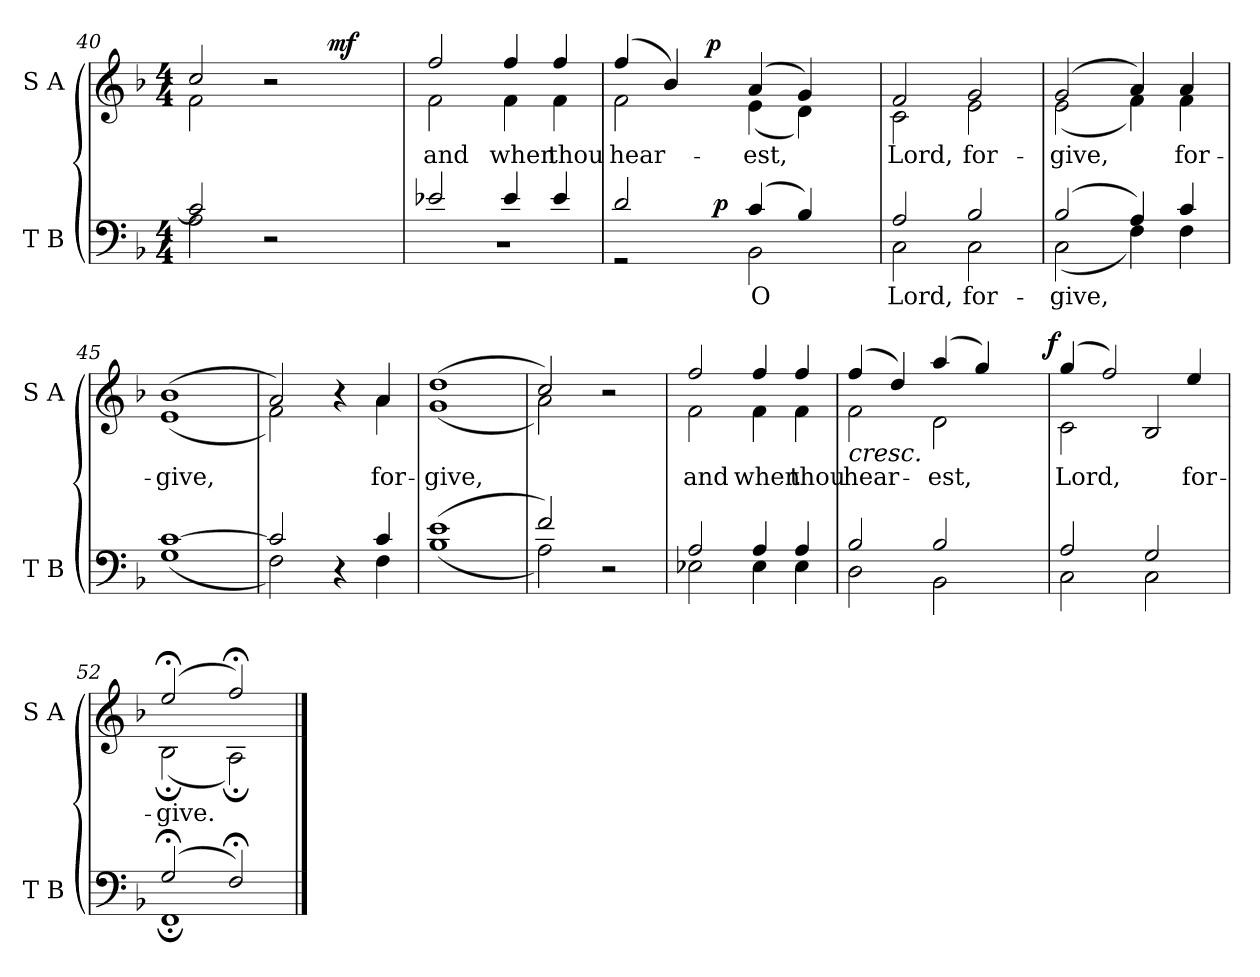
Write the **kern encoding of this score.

**kern	**text	**dynam	**kern	**text	**dynam
*part2	*part2	*part2	*part1	*part1	*part1
*staff2	*staff2	*staff2	*staff1	*staff1	*staff1
*I"T B	*	*	*I"S A	*	*
*I'T B	*	*	*I'S A	*	*
*clefF4	*	*	*clefG2	*	*
*k[b-]	*	*	*k[b-]	*	*
*F:	*	*	*F:	*	*
*M4/4	*	*	*M4/4	*	*
=40	=40	=40	=40	=40	=40
*^	*	*	*^	*	*
*	*	*	*	*	*^	*	*
2ci/]	2Ai\	.	.	2cci/	2fi\	2ryy	.	.
2r	2ryy	.	.	2r	2ryy	8ryy	.	.
.	.	.	.	.	.	16ryy	.	.
.	.	.	.	.	.	128ryy	.	.
.	.	.	.	.	.	256ryy	.	.
.	.	.	.	.	.	1024ryy	.	.
.	.	.	.	.	.	4ryy	.	mf
.	.	.	.	.	.	32ryy	.	.
.	.	.	.	.	.	64ryy	.	.
.	.	.	.	.	.	512.ryy	.	.
*	*	*	*	*v	*v	*v	*	*
=41	=41	=41	=41	=41	=41	=41
*	*	*	*	*^	*	*
*	*	*	*	*	*^	*	*
!	!	!	!	!	!	!	!LO:LY:b:color=#000000	!
*	*	*	*	*	*v	*v	*	*
2e-Xi/	1r	.	.	2ffi/	2fi\	and	.
!	!	!	!	!	!	!LO:LY:b:color=#000000	!
4e-i/	.	.	.	4ffi/	4fi\	when	.
!	!	!	!	!	!	!LO:LY:b:color=#000000	!
4e-i/	.	.	.	4ffi/	4fi\	thou	.
*	*	*	*	*v	*v	*	*
=42	=42	=42	=42	=42	=42	=42
*	*	*	*	*^	*	*
!	!	!	!	!	!	!LO:LY:b:color=#000000	!
*	*^	*	*	*	*^	*	*
2di/	2r	4ryy	.	.	(4ffi/	2fi\	4ryy	hear-	.
.	.	16ryy	.	.	4b-i/)	.	16ryy	.	.
.	.	32ryy	.	.	.	.	32ryy	.	.
.	.	64ryy	.	.	.	.	128ryy	.	.
.	.	.	.	.	.	.	1024ryy	.	.
.	.	.	.	.	.	.	2ryy	.	p
.	.	1024ryy	.	.	.	.	.	.	.
.	.	2ryy	.	p	.	.	.	.	.
!	!	!	!LO:LY:b:color=#000000	!	!	!	!	!	!
!	!	!	!	!	!	!	!	!LO:LY:b:color=#000000	!
(4ci/	2BB-i\	.	O	.	(4ai/	(4ei\	.	-est,	.
4B-i/)	.	.	.	.	4gi/)	4di\)	.	.	.
.	.	.	.	.	.	.	8ryy	.	.
.	.	8ryy	.	.	.	.	.	.	.
.	.	.	.	.	.	.	64ryy	.	.
.	.	128...ryy	.	.	.	.	.	.	.
.	.	.	.	.	.	.	256..ryy	.	.
*v	*v	*v	*	*	*	*	*	*	*
*	*	*	*v	*v	*v	*	*
=43	=43	=43	=43	=43	=43
*^	*	*	*^	*	*
*	*^	*	*	*	*^	*	*
!	!	!	!LO:LY:b:color=#000000	!	!	!	!	!	!
*	*v	*v	*	*	*	*	*	*	*
*	*	*	*	*v	*v	*v	*	*
*	*^	*	*	*^	*	*
*	*	*	*	*	*	*^	*	*
!	!	!	!	!	!	!	!	!LO:LY:b:color=#000000	!
*	*v	*v	*	*	*	*	*	*	*
*	*	*	*	*	*v	*v	*	*
2Ai/	2Ci\	Lord,	.	2fi/	2ci\	Lord,	.
!	!	!LO:LY:b:color=#000000	!	!	!	!	!
!	!	!	!	!	!	!LO:LY:b:color=#000000	!
2B-i/	2Ci\	for-	.	2gi/	2ei\	for-	.
=44	=44	=44	=44	=44	=44	=44	=44
!	!	!LO:LY:b:color=#000000	!	!	!	!	!
!	!	!	!	!	!	!LO:LY:b:color=#000000	!
(2B-i/	(2Ci\	-give,	.	(2gi/	(2ei\	-give,	.
4Ai/)	4Fi\)	.	.	4ai/)	4fi\)	.	.
!	!	!	!	!	!	!LO:LY:b:color=#000000	!
4ci/	4Fi\	.	.	4ai/	4fi\	for-	.
=45	=45	=45	=45	=45	=45	=45	=45
!	!	!	!	!	!	!LO:LY:b:color=#000000	!
[1ci	(1Gi	.	.	(1b-i	(1ei	-give,	.
!!LO:LB:g=z	!!
=46	=46	=46	=46	=46	=46	=46	=46
2ci/]	2Fi\)	.	.	2ai/)	2fi\)	.	.
4r	4ryy	.	.	4r	4ryy	.	.
!	!	!	!	!	!	!LO:LY:b:color=#000000	!
4ci/	4Fi\	.	.	4ai/	4ai\	for-	.
=47	=47	=47	=47	=47	=47	=47	=47
!	!	!	!	!	!	!LO:LY:b:color=#000000	!
(1ei	(1B-i	.	.	(1ddi	(1gi	-give,	.
=48	=48	=48	=48	=48	=48	=48	=48
2fi/)	2Ai\)	.	.	2cci/)	2ai\)	.	.
2r	2ryy	.	.	2r	2ryy	.	.
=49	=49	=49	=49	=49	=49	=49	=49
!	!	!	!	!	!	!LO:LY:b:color=#000000	!
2Ai/	2E-Xi\	.	.	2ffi/	2fi\	and	.
!	!	!	!	!	!	!LO:LY:b:color=#000000	!
4Ai/	4E-i\	.	.	4ffi/	4fi\	when	.
!	!	!	!	!	!	!LO:LY:b:color=#000000	!
4Ai/	4E-i\	.	.	4ffi/	4fi\	thou	.
*	*	*	*	*v	*v	*	*
=50	=50	=50	=50	=50	=50	=50
*	*	*	*	*^	*	*
!	!	!	!	!LO:TX:b:i:t=cresc.	!	!	!
!	!	!	!	!	!	!LO:LY:b:color=#000000	!
*	*	*	*	*	*^	*	*
2B-i/	2Di\	.	.	(4ffi/	2fi\	2ryy	hear-	.
.	.	.	.	4ddi/)	.	.	.	.
!	!	!	!	!	!	!	!LO:LY:b:color=#000000	!
2B-i/	2BB-i\	.	.	(4aai/	2di\	4ryy	-est,	.
.	.	.	.	4ggi/)	.	8ryy	.	.
.	.	.	.	.	.	16ryy	.	.
.	.	.	.	.	.	32ryy	.	.
.	.	.	.	.	.	64ryy	.	.
.	.	.	.	.	.	128...ryy	.	.
.	.	.	.	.	.	1024ryy	.	f
*	*	*	*	*v	*v	*v	*	*
=51	=51	=51	=51	=51	=51	=51
*	*	*	*	*^	*	*
*	*	*	*	*	*^	*	*
!	!	!	!	!	!	!	!LO:LY:b:color=#000000	!
*	*	*	*	*	*v	*v	*	*
2Ai/	2Ci\	.	.	(4ggi/	2ci\	Lord,	.
.	.	.	.	2ffi/)	.	.	.
2Gi/	2Ci\	.	.	.	2B-i/	.	.
!	!	!	!	!	!	!LO:LY:b:color=#000000	!
.	.	.	.	4eei/	.	for-	.
=52	=52	=52	=52	=52	=52	=52	=52
!	!	!	!	!	!	!LO:LY:b:color=#000000	!
(2G;i/	1FF;i	.	.	(2ee;i/	(2B-;i\	-give.	.
2F;i/)	.	.	.	2ff;i/)	2A;i\)	.	.
*v	*v	*	*	*	*	*	*
*	*	*	*v	*v	*	*
==	==	==	==	==	==
*-	*-	*-	*-	*-	*-
